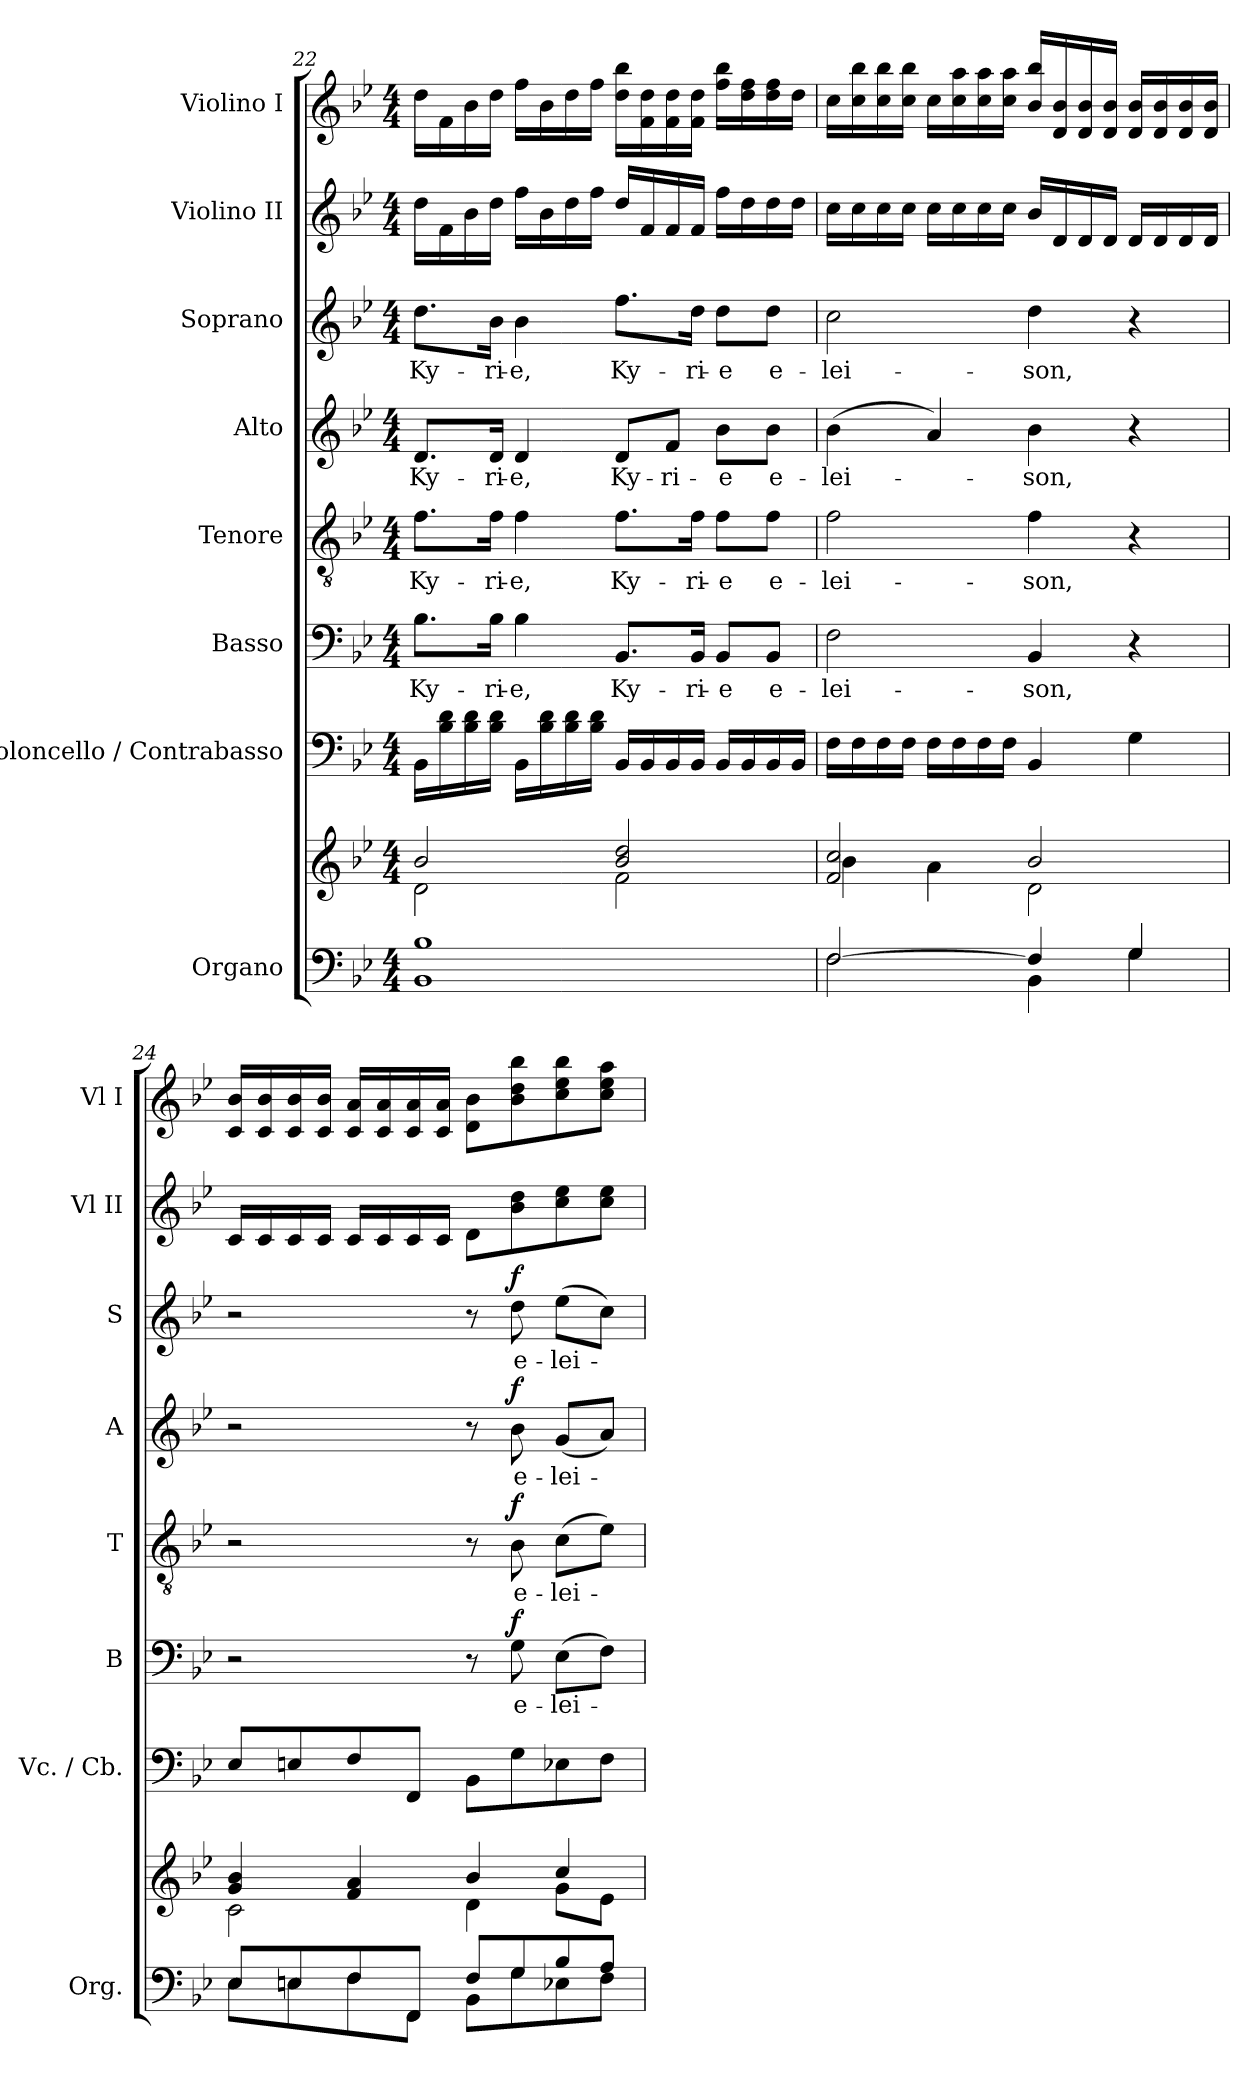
**kern	**kern	**kern	**kern	**text	**dynam	**kern	**text	**dynam	**kern	**text	**dynam	**kern	**text	**dynam	**kern	**kern
*part8	*part8	*part7	*part6	*part6	*part6	*part5	*part5	*part5	*part4	*part4	*part4	*part3	*part3	*part3	*part2	*part1
*staff9	*staff8	*staff7	*staff6	*staff6	*staff6	*staff5	*staff5	*staff5	*staff4	*staff4	*staff4	*staff3	*staff3	*staff3	*staff2	*staff1
*I"Organo	*	*I"Violoncello / Contrabasso	*I"Basso	*	*	*I"Tenore	*	*	*I"Alto	*	*	*I"Soprano	*	*	*I"Violino II	*I"Violino I
*I'Org.	*	*I'Vc. /  Cb.	*I'B	*	*	*I'T	*	*	*I'A	*	*	*I'S	*	*	*I'Vl  II	*I'Vl  I
*clefF4	*clefG2	*clefF4	*clefF4	*	*	*clefGv2	*	*	*clefG2	*	*	*clefG2	*	*	*clefG2	*clefG2
*k[b-e-]	*k[b-e-]	*k[b-e-]	*k[b-e-]	*	*	*k[b-e-]	*	*	*k[b-e-]	*	*	*k[b-e-]	*	*	*k[b-e-]	*k[b-e-]
*B-:	*B-:	*B-:	*B-:	*	*	*B-:	*	*	*B-:	*	*	*B-:	*	*	*B-:	*B-:
*M4/4	*M4/4	*M4/4	*M4/4	*	*	*M4/4	*	*	*M4/4	*	*	*M4/4	*	*	*M4/4	*M4/4
=22	=22	=22	=22	=22	=22	=22	=22	=22	=22	=22	=22	=22	=22	=22	=22	=22
*^	*^	*	*	*	*	*	*	*	*	*	*	*	*	*	*	*
!	!	!	!	!	!	!LO:LY:b	!	!	!LO:LY:b	!	!	!LO:LY:b	!	!	!LO:LY:b	!	!	!
1B-	1BB-	2b-/	2d\	16BB-\LL	8.B-\L	Ky-	.	8.f\L	Ky-	.	8.d/L	Ky-	.	8.dd\L	Ky-	.	16dd\LL	16dd\LL
.	.	.	.	16B-\ 16d\	.	.	.	.	.	.	.	.	.	.	.	.	16f\	16f\
.	.	.	.	16B-\ 16d\	.	.	.	.	.	.	.	.	.	.	.	.	16b-\	16b-\
!	!	!	!	!	!	!LO:LY:b	!	!	!LO:LY:b	!	!	!LO:LY:b	!	!	!LO:LY:b	!	!	!
.	.	.	.	16B-\ 16d\JJ	16B-\Jk	-ri-	.	16f\Jk	-ri-	.	16d/Jk	-ri-	.	16b-\Jk	-ri-	.	16dd\JJ	16dd\JJ
!	!	!	!	!	!	!LO:LY:b	!	!	!LO:LY:b	!	!	!LO:LY:b	!	!	!LO:LY:b	!	!	!
.	.	.	.	16BB-\LL	4B-\	-e,	.	4f\	-e,	.	4d/	-e,	.	4b-\	-e,	.	16ff\LL	16ff\LL
.	.	.	.	16B-\ 16d\	.	.	.	.	.	.	.	.	.	.	.	.	16b-\	16b-\
.	.	.	.	16B-\ 16d\	.	.	.	.	.	.	.	.	.	.	.	.	16dd\	16dd\
.	.	.	.	16B-\ 16d\JJ	.	.	.	.	.	.	.	.	.	.	.	.	16ff\JJ	16ff\JJ
!	!	!	!	!	!	!LO:LY:b	!	!	!LO:LY:b	!	!	!LO:LY:b	!	!	!LO:LY:b	!	!	!
.	.	2b-/ 2dd/	2f\	16BB-/LL	8.BB-/L	Ky-	.	8.f\L	Ky-	.	8d/L	Ky-	.	8.ff\L	Ky-	.	16dd/LL	16dd\ 16bb-\LL
.	.	.	.	16BB-/	.	.	.	.	.	.	.	.	.	.	.	.	16f/	16f\ 16dd\
!	!	!	!	!	!	!	!	!	!	!	!	!LO:LY:b	!	!	!	!	!	!
.	.	.	.	16BB-/	.	.	.	.	.	.	8f/J	-ri-	.	.	.	.	16f/	16f\ 16dd\
!	!	!	!	!	!	!LO:LY:b	!	!	!LO:LY:b	!	!	!	!	!	!LO:LY:b	!	!	!
.	.	.	.	16BB-/JJ	16BB-/Jk	-ri-	.	16f\Jk	-ri-	.	.	.	.	16dd\Jk	-ri-	.	16f/JJ	16f\ 16dd\JJ
!	!	!	!	!	!	!LO:LY:b	!	!	!LO:LY:b	!	!	!LO:LY:b	!	!	!LO:LY:b	!	!	!
.	.	.	.	16BB-/LL	8BB-/L	-e	.	8f\L	-e	.	8b-\L	-e	.	8dd\L	-e	.	16ff\LL	16ff\ 16bb-\LL
.	.	.	.	16BB-/	.	.	.	.	.	.	.	.	.	.	.	.	16dd\	16dd\ 16ff\
!	!	!	!	!	!	!LO:LY:b	!	!	!LO:LY:b	!	!	!LO:LY:b	!	!	!LO:LY:b	!	!	!
.	.	.	.	16BB-/	8BB-/J	e-	.	8f\J	e-	.	8b-\J	e-	.	8dd\J	e-	.	16dd\	16dd\ 16ff\
.	.	.	.	16BB-/JJ	.	.	.	.	.	.	.	.	.	.	.	.	16dd\JJ	16dd\JJ
!!LO:PB:g=z
=23	=23	=23	=23	=23	=23	=23	=23	=23	=23	=23	=23	=23	=23	=23	=23	=23	=23	=23
!	!	!	!	!	!	!LO:LY:b	!	!	!LO:LY:b	!	!	!LO:LY:b	!	!	!LO:LY:b	!	!	!
[>2F/	2F\	2f/ 2cc/	4b-\	16F\LL	2F\	-lei-	.	2f\	-lei-	.	(>4b-\	-lei-	.	2cc\	-lei-	.	16cc\LL	16cc\LL
.	.	.	.	16F\	.	.	.	.	.	.	.	.	.	.	.	.	16cc\	16cc\ 16bb-\
.	.	.	.	16F\	.	.	.	.	.	.	.	.	.	.	.	.	16cc\	16cc\ 16bb-\
.	.	.	.	16F\JJ	.	.	.	.	.	.	.	.	.	.	.	.	16cc\JJ	16cc\ 16bb-\JJ
.	.	.	4a\	16F\LL	.	.	.	.	.	.	4a/)	.	.	.	.	.	16cc\LL	16cc\LL
.	.	.	.	16F\	.	.	.	.	.	.	.	.	.	.	.	.	16cc\	16cc\ 16aa\
.	.	.	.	16F\	.	.	.	.	.	.	.	.	.	.	.	.	16cc\	16cc\ 16aa\
.	.	.	.	16F\JJ	.	.	.	.	.	.	.	.	.	.	.	.	16cc\JJ	16cc\ 16aa\JJ
!	!	!	!	!	!	!LO:LY:b	!	!	!LO:LY:b	!	!	!LO:LY:b	!	!	!LO:LY:b	!	!	!
4F/]	4BB-\	2b-/	2d\	4BB-/	4BB-/	-son,	.	4f\	-son,	.	4b-\	-son,	.	4dd\	-son,	.	16b-/LL	16b-/ 16bb-/LL
.	.	.	.	.	.	.	.	.	.	.	.	.	.	.	.	.	16d/	16d/ 16b-/
.	.	.	.	.	.	.	.	.	.	.	.	.	.	.	.	.	16d/	16d/ 16b-/
.	.	.	.	.	.	.	.	.	.	.	.	.	.	.	.	.	16d/JJ	16d/ 16b-/JJ
4G/	4G\	.	.	4G\	4r	.	.	4r	.	.	4r	.	.	4r	.	.	16d/LL	16d/ 16b-/LL
.	.	.	.	.	.	.	.	.	.	.	.	.	.	.	.	.	16d/	16d/ 16b-/
.	.	.	.	.	.	.	.	.	.	.	.	.	.	.	.	.	16d/	16d/ 16b-/
.	.	.	.	.	.	.	.	.	.	.	.	.	.	.	.	.	16d/JJ	16d/ 16b-/JJ
=24	=24	=24	=24	=24	=24	=24	=24	=24	=24	=24	=24	=24	=24	=24	=24	=24	=24	=24
8E-/L	8E-\L	4g/ 4b-/	2c\	8E-/L	2r	.	.	2r	.	.	2r	.	.	2r	.	.	16c/LL	16c/ 16b-/LL
.	.	.	.	.	.	.	.	.	.	.	.	.	.	.	.	.	16c/	16c/ 16b-/
8E/	8En\	.	.	8En/	.	.	.	.	.	.	.	.	.	.	.	.	16c/	16c/ 16b-/
.	.	.	.	.	.	.	.	.	.	.	.	.	.	.	.	.	16c/JJ	16c/ 16b-/JJ
8F/	8F\	4f/ 4a/	.	8F/	.	.	.	.	.	.	.	.	.	.	.	.	16c/LL	16c/ 16a/LL
.	.	.	.	.	.	.	.	.	.	.	.	.	.	.	.	.	16c/	16c/ 16a/
8FF/J	8FF\J	.	.	8FF/J	.	.	.	.	.	.	.	.	.	.	.	.	16c/	16c/ 16a/
.	.	.	.	.	.	.	.	.	.	.	.	.	.	.	.	.	16c/JJ	16c/ 16a/JJ
8F/L	8BB-\L	4b-/	4d\	8BB-\L	8r	.	.	8r	.	.	8r	.	.	8r	.	.	8d\L	8d\ 8b-\L
!	!	!	!	!	!	!LO:LY:b	!LO:DY:a	!	!LO:LY:b	!LO:DY:a	!	!LO:LY:b	!LO:DY:a	!	!LO:LY:b	!LO:DY:a	!	!
8G/	8G\	.	.	8G\	8G\	e-	f	8B-\	e-	f	8b-\	e-	f	8dd\	e-	f	8b-\ 8dd\	8b-\ 8dd\ 8bb-\
!	!	!	!	!	!	!LO:LY:b	!	!	!LO:LY:b	!	!	!LO:LY:b	!	!	!LO:LY:b	!	!	!
8B-/	8E-X\	4cc/	8g\L	8E-X\	(>8E-\L	-lei-	.	(>8c\L	-lei-	.	(<8g/L	-lei-	.	(>8ee-\L	-lei-	.	8cc\ 8ee-\	8cc\ 8ee-\ 8bb-\
8A/J	8F\J	.	8e-\J	8F\J	8F\J)	.	.	8e-\J)	.	.	8a/J)	.	.	8cc\J)	.	.	8cc\ 8ee-\J	8cc\ 8ee-\ 8aa\J
*v	*v	*	*	*	*	*	*	*	*	*	*	*	*	*	*	*	*	*
*	*v	*v	*	*	*	*	*	*	*	*	*	*	*	*	*	*	*
=	=	=	=	=	=	=	=	=	=	=	=	=	=	=	=	=
*-	*-	*-	*-	*-	*-	*-	*-	*-	*-	*-	*-	*-	*-	*-	*-	*-
